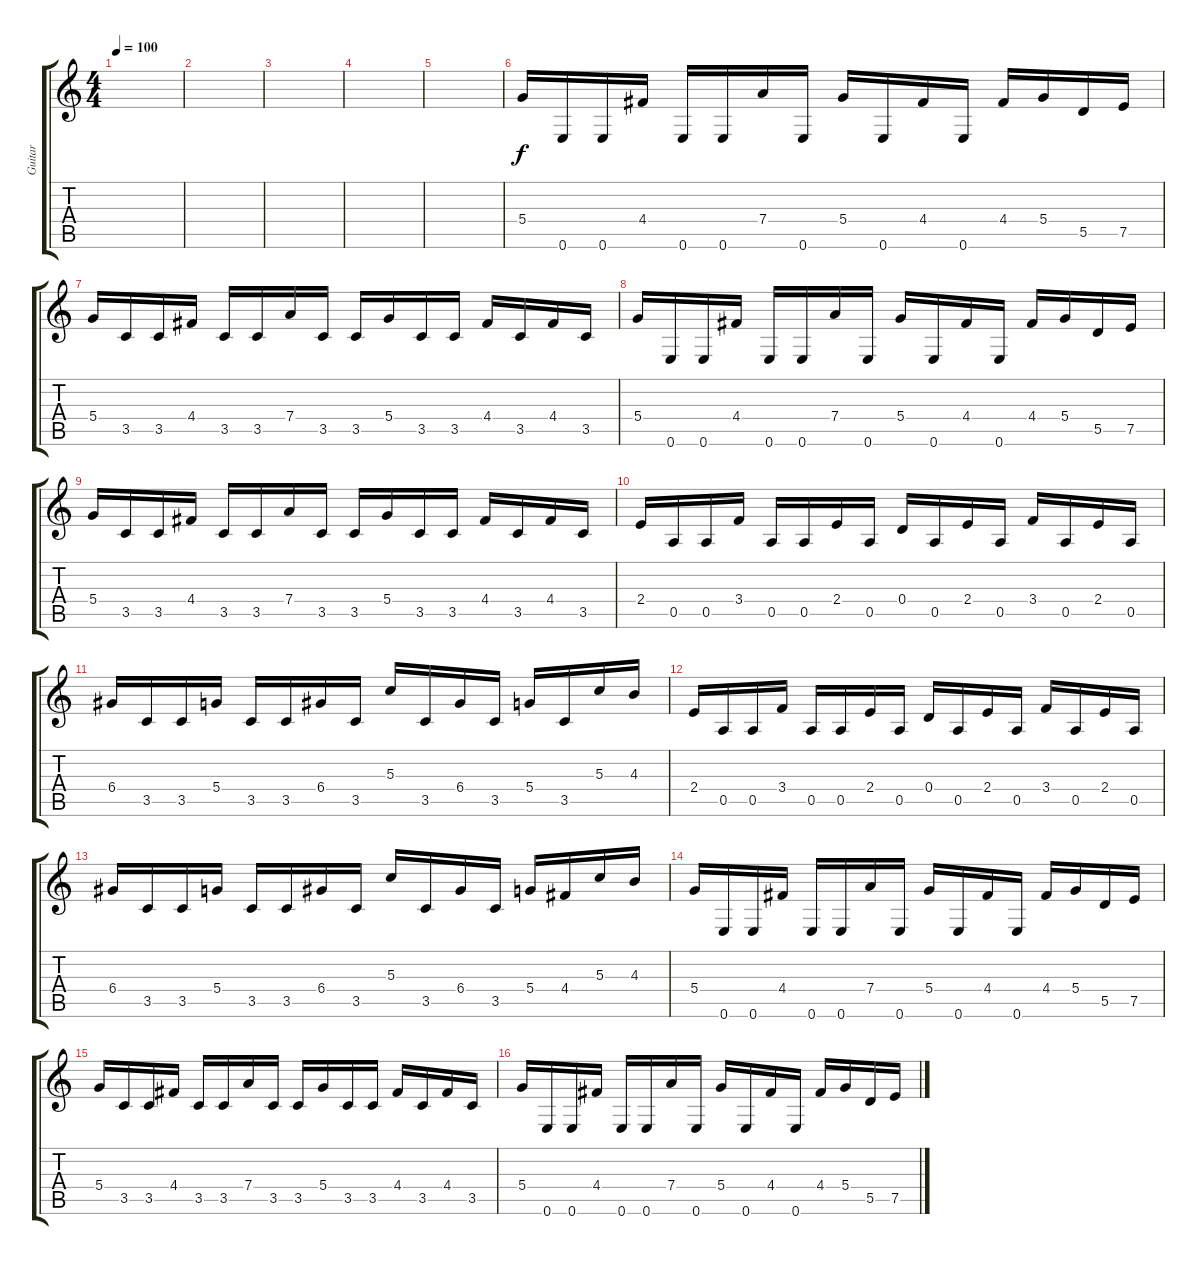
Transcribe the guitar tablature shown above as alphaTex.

\track ("Guitar" "Guitar") {instrument distortionguitar}
\staff {score tabs}
\tuning (E4 B3 G3 D3 A2 E2) {hide}
\ts (4 4)
\tempo 100
\clef g2
\ks c
|
|
|
|
|
5.4.16 0.6.16 0.6.16 4.4.16 0.6.16 0.6.16 7.4.16 0.6.16 5.4.16 0.6.16 4.4.16 0.6.16 4.4.16 5.4.16 5.5.16 7.5.16 |
5.4.16 3.5.16 3.5.16 4.4.16 3.5.16 3.5.16 7.4.16 3.5.16 3.5.16 5.4.16 3.5.16 3.5.16 4.4.16 3.5.16 4.4.16 3.5.16 |
5.4.16 0.6.16 0.6.16 4.4.16 0.6.16 0.6.16 7.4.16 0.6.16 5.4.16 0.6.16 4.4.16 0.6.16 4.4.16 5.4.16 5.5.16 7.5.16 |
5.4.16 3.5.16 3.5.16 4.4.16 3.5.16 3.5.16 7.4.16 3.5.16 3.5.16 5.4.16 3.5.16 3.5.16 4.4.16 3.5.16 4.4.16 3.5.16 |
2.4.16 0.5.16 0.5.16 3.4.16 0.5.16 0.5.16 2.4.16 0.5.16 0.4.16 0.5.16 2.4.16 0.5.16 3.4.16 0.5.16 2.4.16 0.5.16 |
6.4.16 3.5.16 3.5.16 5.4.16 3.5.16 3.5.16 6.4.16 3.5.16 5.3.16 3.5.16 6.4.16 3.5.16 5.4.16 3.5.16 5.3.16 4.3.16 |
2.4.16 0.5.16 0.5.16 3.4.16 0.5.16 0.5.16 2.4.16 0.5.16 0.4.16 0.5.16 2.4.16 0.5.16 3.4.16 0.5.16 2.4.16 0.5.16 |
6.4.16 3.5.16 3.5.16 5.4.16 3.5.16 3.5.16 6.4.16 3.5.16 5.3.16 3.5.16 6.4.16 3.5.16 5.4.16 4.4.16 5.3.16 4.3.16 |
5.4.16 0.6.16 0.6.16 4.4.16 0.6.16 0.6.16 7.4.16 0.6.16 5.4.16 0.6.16 4.4.16 0.6.16 4.4.16 5.4.16 5.5.16 7.5.16 |
5.4.16 3.5.16 3.5.16 4.4.16 3.5.16 3.5.16 7.4.16 3.5.16 3.5.16 5.4.16 3.5.16 3.5.16 4.4.16 3.5.16 4.4.16 3.5.16 |
5.4.16 0.6.16 0.6.16 4.4.16 0.6.16 0.6.16 7.4.16 0.6.16 5.4.16 0.6.16 4.4.16 0.6.16 4.4.16 5.4.16 5.5.16 7.5.16
